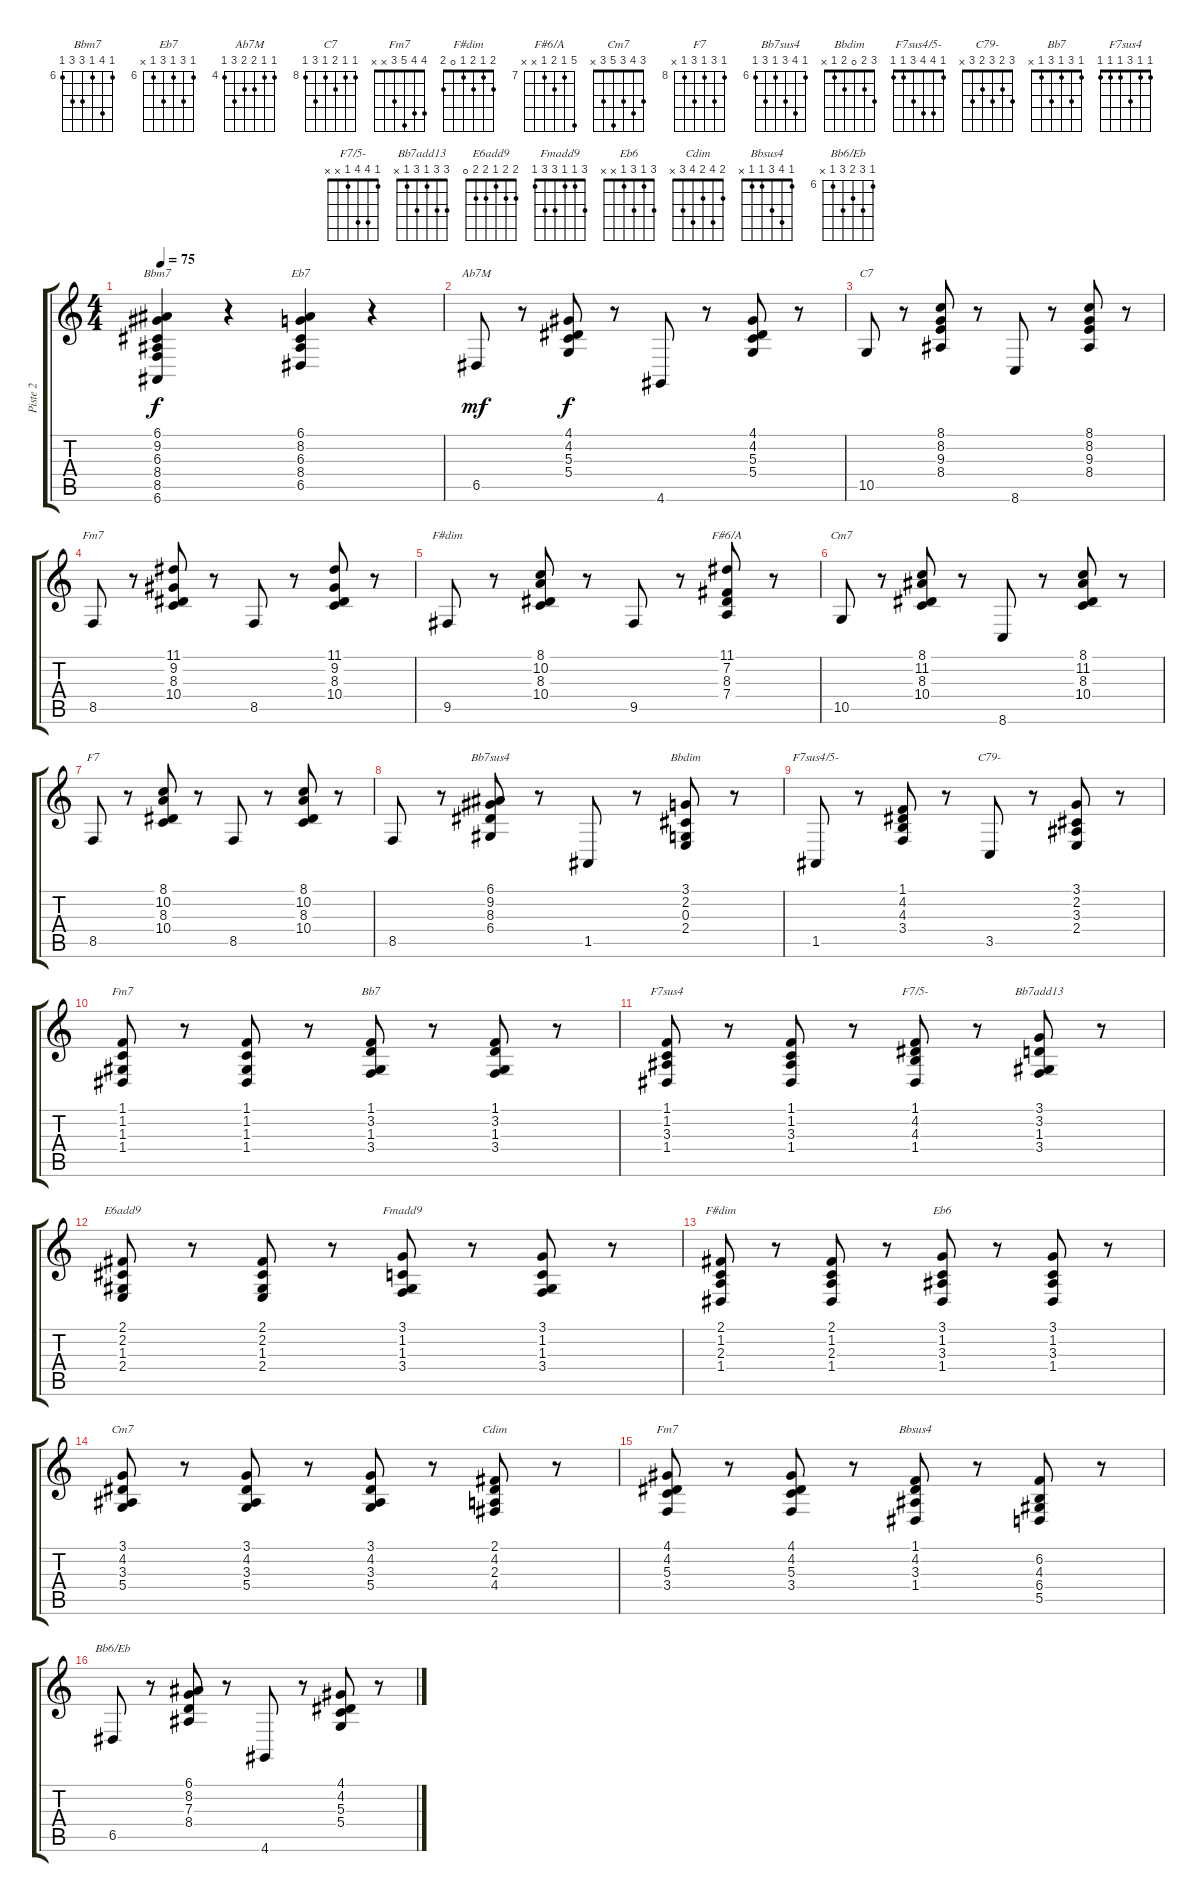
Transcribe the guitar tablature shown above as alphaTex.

\track ("Piste 2" "Piste 2") {instrument electricpiano1}
\staff {score tabs}
\tuning (E4 B3 G3 D3 A2 E2) {hide}
\chord ("Bbm7" 6 9 6 8 8 6) {firstfret 6}
\chord ("Eb7" 6 8 6 8 6 x) {firstfret 6}
\chord ("Ab7M" 4 4 5 5 6 4) {firstfret 4}
\chord ("C7" 8 8 9 8 10 8) {firstfret 8}
\chord ("Fm7" 11 9 8 10 8 x) {firstfret 8}
\chord ("F#dim" 8 10 8 10 9 x) {firstfret 8}
\chord ("F#6/A" 11 7 8 7 x x) {firstfret 7}
\chord ("Cm7" 8 11 8 10 10 8) {firstfret 8}
\chord ("F7" 8 10 8 10 8 x) {firstfret 8}
\chord ("Bb7sus4" 6 9 8 6 8 6) {firstfret 6}
\chord ("Bbdim" 3 2 0 2 1 x)
\chord ("F7sus4/5-" 1 4 4 3 1 1)
\chord ("C79-" 3 2 3 2 3 x)
\chord ("Fm7" 1 1 1 1 x x)
\chord ("Bb7" 1 3 1 3 1 x)
\chord ("F7sus4" 1 1 3 1 1 1)
\chord ("F7/5-" 1 4 4 1 x x)
\chord ("Bb7add13" 3 3 1 3 1 x)
\chord ("E6add9" 2 2 1 2 2 0)
\chord ("Fmadd9" 3 1 1 3 3 1)
\chord ("F#dim" 2 1 2 1 0 2)
\chord ("Eb6" 3 1 3 1 x x)
\chord ("Cm7" 3 4 3 5 3 x)
\chord ("Cdim" 2 4 2 4 3 x)
\chord ("Fm7" 4 4 5 3 x x)
\chord ("Bbsus4" 1 4 3 1 1 x)
\chord ("Bb6/Eb" 6 8 7 8 6 x) {firstfret 6}
\ts (4 4)
\tempo 75
\clef g2
\ks c
(6.1 9.2 6.3 8.4 8.5 6.6).4{ch "Bbm7" dy f} r.4 (6.1 8.2 6.3 8.4 6.5).4{ch "Eb7"} r.4 |
6.5.8{ch "Ab7M" dy mf} r.8 (4.1 4.2 5.3 5.4).8{dy f} r.8 4.6.8 r.8 (4.1 4.2 5.3 5.4).8 r.8 |
10.5.8{ch "C7"} r.8 (8.1 8.2 9.3 8.4).8 r.8 8.6.8 r.8 (8.1 8.2 9.3 8.4).8 r.8 |
8.5.8{ch "Fm7"} r.8 (11.1 9.2 8.3 10.4).8 r.8 8.5.8 r.8 (11.1 9.2 8.3 10.4).8 r.8 |
9.5.8{ch "F#dim"} r.8 (8.1 10.2 8.3 10.4).8 r.8 9.5.8 r.8 (11.1 7.2 8.3 7.4).8{ch "F#6/A"} r.8 |
10.5.8{ch "Cm7"} r.8 (8.1 11.2 8.3 10.4).8 r.8 8.6.8 r.8 (8.1 11.2 8.3 10.4).8 r.8 |
8.5.8{ch "F7"} r.8 (8.1 10.2 8.3 10.4).8 r.8 8.5.8 r.8 (8.1 10.2 8.3 10.4).8 r.8 |
8.5.8 r.8 (6.1 9.2 8.3 6.4).8{ch "Bb7sus4"} r.8 1.5.8 r.8 (3.1 2.2 0.3 2.4).8{ch "Bbdim"} r.8 |
1.5.8{ch "F7sus4/5-"} r.8 (1.1 4.2 4.3 3.4).8 r.8 3.5.8{ch "C79-"} r.8 (3.1 2.2 3.3 2.4).8 r.8 |
(1.1 1.2 1.3 1.4).8{ch "Fm7"} r.8 (1.1 1.2 1.3 1.4).8 r.8 (1.1 3.2 1.3 3.4).8{ch "Bb7"} r.8 (1.1 3.2 1.3 3.4).8 r.8 |
(1.1 1.2 3.3 1.4).8{ch "F7sus4"} r.8 (1.1 1.2 3.3 1.4).8 r.8 (1.1 4.2 4.3 1.4).8{ch "F7/5-"} r.8 (3.1 3.2 1.3 3.4).8{ch "Bb7add13"} r.8 |
(2.1 2.2 1.3 2.4).8{ch "E6add9"} r.8 (2.1 2.2 1.3 2.4).8 r.8 (3.1 1.2 1.3 3.4).8{ch "Fmadd9"} r.8 (3.1 1.2 1.3 3.4).8 r.8 |
(2.1 1.2 2.3 1.4).8{ch "F#dim"} r.8 (2.1 1.2 2.3 1.4).8 r.8 (3.1 1.2 3.3 1.4).8{ch "Eb6"} r.8 (3.1 1.2 3.3 1.4).8 r.8 |
(3.1 4.2 3.3 5.4).8{ch "Cm7"} r.8 (3.1 4.2 3.3 5.4).8 r.8 (3.1 4.2 3.3 5.4).8 r.8 (2.1 4.2 2.3 4.4).8{ch "Cdim"} r.8 |
(4.1 4.2 5.3 3.4).8{ch "Fm7"} r.8 (4.1 4.2 5.3 3.4).8 r.8 (1.1 4.2 3.3 1.4).8{ch "Bbsus4"} r.8 (6.2 4.3 6.4 5.5).8 r.8 |
6.5.8{ch "Bb6/Eb" volume 13 balance 8} r.8 (6.1 8.2 7.3 8.4).8 r.8 4.6.8 r.8 (4.1 4.2 5.3 5.4).8 r.8
